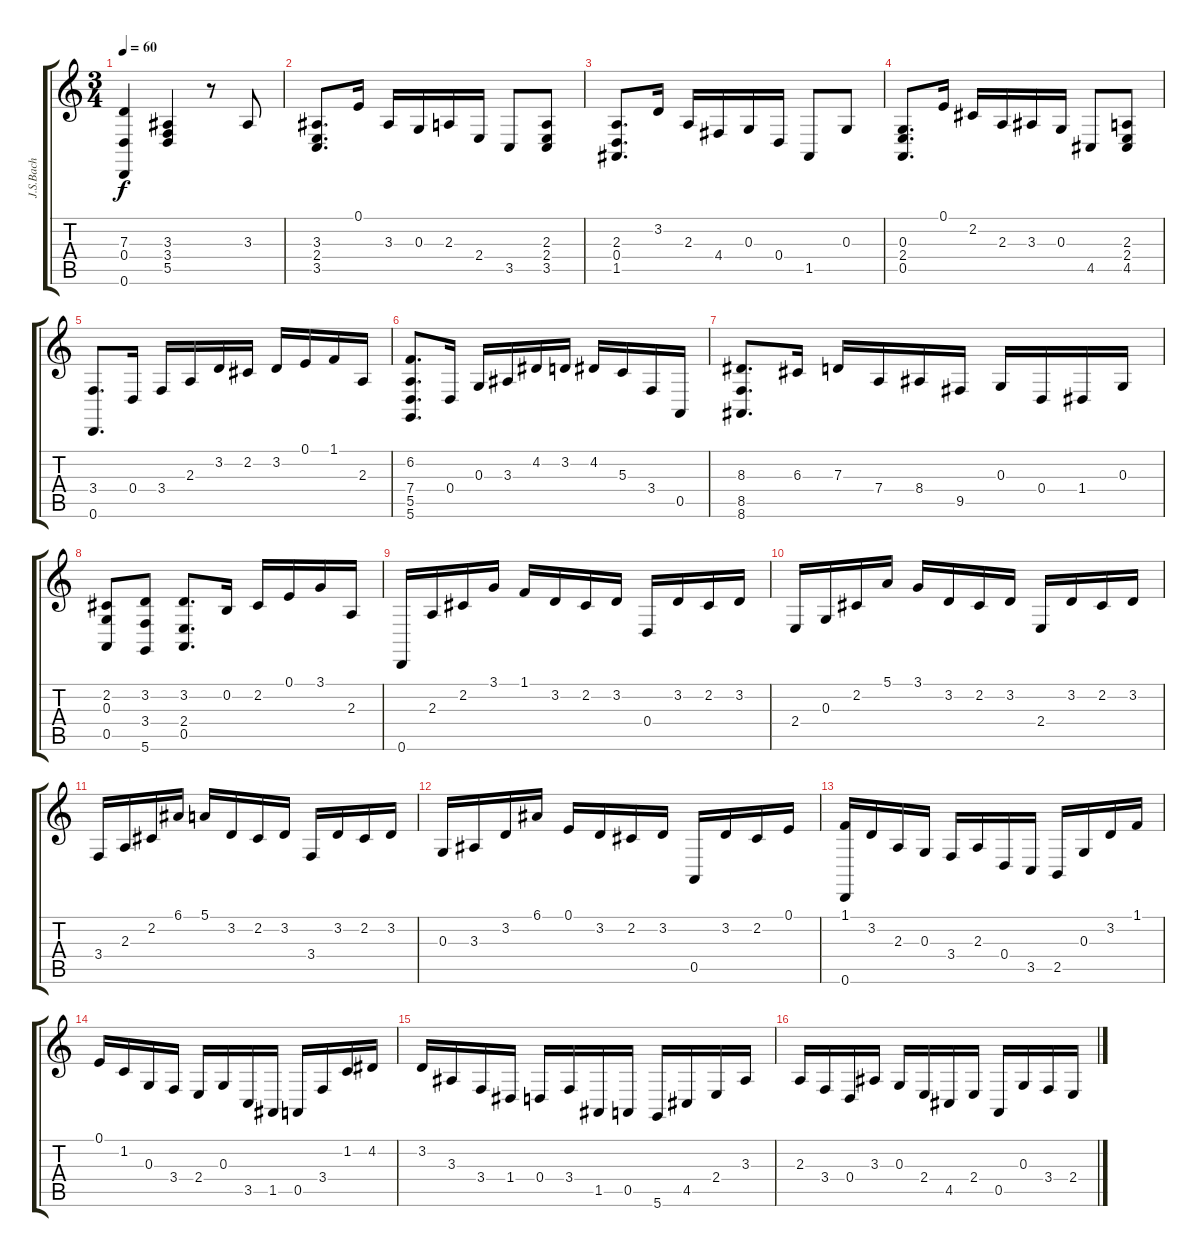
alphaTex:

\track ("J.S.Bach" "J.S.Bach") {instrument acousticgrandpiano}
\staff {score tabs}
\tuning (E4 B3 G3 D3 A2 D2) {hide}
\ts (3 4)
\tempo 60
\clef g2
\ks c
(7.3 0.4 0.6).4{dy f} (3.3 3.4 5.5).4 r.8 3.3.8 |
(3.3 2.4 3.5).8{d} 0.1.16 3.3.16 0.3.16 2.3.16 2.4.16 3.5.8 (2.3 2.4 3.5).8 |
(2.3 0.4 1.5).8{d} 3.2.16 2.3.16 4.4.16 0.3.16 0.4.16 1.5.8 0.3.8 |
(0.3 2.4 0.5).8{d} 0.1.16 2.2.16 2.3.16 3.3.16 0.3.16 4.5.8 (2.3 2.4 4.5).8 |
(3.4 0.6).8{d} 0.4.16 3.4.16 2.3.16 3.2.16 2.2.16 3.2.16 0.1.16 1.1.16 2.3.16 |
(6.2 7.4 5.5 5.6).8{d} 0.4.16 0.3.16 3.3.16 4.2.16 3.2.16 4.2.16 5.3.16 3.4.16 0.5.16 |
(8.3 8.5 8.6).8{d} 6.3.16 7.3.16 7.4.16 8.4.16 9.5.16 0.3.16 0.4.16 1.4.16 0.3.16 |
(2.2 0.3 0.5).8 (3.2 3.4 5.6).8 (3.2 2.4 0.5).8{d} 0.2.16 2.2.16 0.1.16 3.1.16 2.3.16 |
0.6.16 2.3.16 2.2.16 3.1.16 1.1.16 3.2.16 2.2.16 3.2.16 0.4.16 3.2.16 2.2.16 3.2.16 |
2.4.16 0.3.16 2.2.16 5.1.16 3.1.16 3.2.16 2.2.16 3.2.16 2.4.16 3.2.16 2.2.16 3.2.16 |
3.4.16 2.3.16 2.2.16 6.1.16 5.1.16 3.2.16 2.2.16 3.2.16 3.4.16 3.2.16 2.2.16 3.2.16 |
0.3.16 3.3.16 3.2.16 6.1.16 0.1.16 3.2.16 2.2.16 3.2.16 0.5.16 3.2.16 2.2.16 0.1.16 |
(1.1 0.6).16 3.2.16 2.3.16 0.3.16 3.4.16 2.3.16 0.4.16 3.5.16 2.5.16 0.3.16 3.2.16 1.1.16 |
0.1.16 1.2.16 0.3.16 3.4.16 2.4.16 0.3.16 3.5.16 1.5.16 0.5.16 3.4.16 1.2.16 4.2.16 |
3.2.16 3.3.16 3.4.16 1.4.16 0.4.16 3.4.16 1.5.16 0.5.16 5.6.16 4.5.16 2.4.16 3.3.16 |
2.3.16 3.4.16 0.4.16 3.3.16 0.3.16 2.4.16 4.5.16 2.4.16 0.5.16 0.3.16 3.4.16 2.4.16
